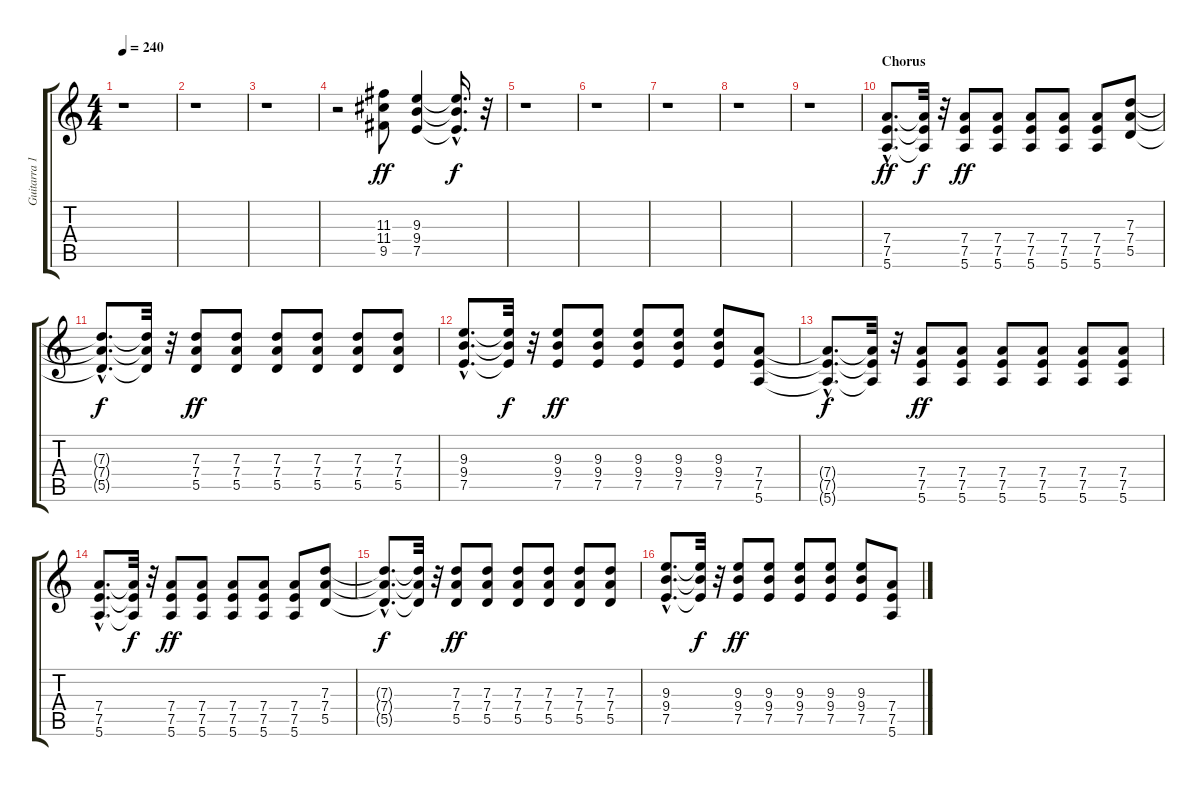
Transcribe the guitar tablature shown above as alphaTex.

\track ("Guitarra 1 - Mathias" "Guitarra 1") {instrument distortionguitar}
\staff {score tabs}
\tuning (E4 B3 G3 D3 A2 E2) {hide}
\ts (4 4)
\tempo 240
\clef g2
\ks c
r.1{dy f} |
r.1 |
r.1 |
r.2 (11.3 11.4 9.5).8{dy ff} (9.3 9.4 7.5).4 (9.3{hac t} 9.4{t} 7.5{hac t}).16{d dy f} r.32 |
r.1 |
r.1 |
r.1 |
r.1 |
r.1 |
\section ("" "Chorus")
(7.4{hac} 7.5{hac} 5.6{hac}).8{d dy ff} (7.4{t} 7.5{t} 5.6{t}).32{dy f} r.32 (7.4 7.5 5.6).8{dy ff} (7.4 7.5 5.6).8 (7.4 7.5 5.6).8 (7.4 7.5 5.6).8 (7.4 7.5 5.6).8 (7.3 7.4 5.5).8 |
(7.3{hac t} 7.4{hac t} 5.5{hac t}).8{d dy f} (7.3{t} 7.4{t} 5.5{t}).32 r.32 (7.3 7.4 5.5).8{dy ff} (7.3 7.4 5.5).8 (7.3 7.4 5.5).8 (7.3 7.4 5.5).8 (7.3 7.4 5.5).8 (7.3 7.4 5.5).8 |
(9.3{hac} 9.4{hac} 7.5{hac}).8{d} (9.3{t} 9.4{t} 7.5{t}).32{dy f} r.32 (9.3 9.4 7.5).8{dy ff} (9.3 9.4 7.5).8 (9.3 9.4 7.5).8 (9.3 9.4 7.5).8 (9.3 9.4 7.5).8 (7.4 7.5 5.6).8 |
(7.4{hac t} 7.5{hac t} 5.6{hac t}).8{d dy f} (7.4{t} 7.5{t} 5.6{t}).32 r.32 (7.4 7.5 5.6).8{dy ff} (7.4 7.5 5.6).8 (7.4 7.5 5.6).8 (7.4 7.5 5.6).8 (7.4 7.5 5.6).8 (7.4 7.5 5.6).8 |
(7.4{hac} 7.5{hac} 5.6{hac}).8{d} (7.4{t} 7.5{t} 5.6{t}).32{dy f} r.32 (7.4 7.5 5.6).8{dy ff} (7.4 7.5 5.6).8 (7.4 7.5 5.6).8 (7.4 7.5 5.6).8 (7.4 7.5 5.6).8 (7.3 7.4 5.5).8 |
(7.3{hac t} 7.4{hac t} 5.5{hac t}).8{d dy f} (7.3{t} 7.4{t} 5.5{t}).32 r.32 (7.3 7.4 5.5).8{dy ff} (7.3 7.4 5.5).8 (7.3 7.4 5.5).8 (7.3 7.4 5.5).8 (7.3 7.4 5.5).8 (7.3 7.4 5.5).8 |
(9.3{hac} 9.4{hac} 7.5{hac}).8{d} (9.3{t} 9.4{t} 7.5{t}).32{dy f} r.32 (9.3 9.4 7.5).8{dy ff} (9.3 9.4 7.5).8 (9.3 9.4 7.5).8 (9.3 9.4 7.5).8 (9.3 9.4 7.5).8 (7.4 7.5 5.6).8
